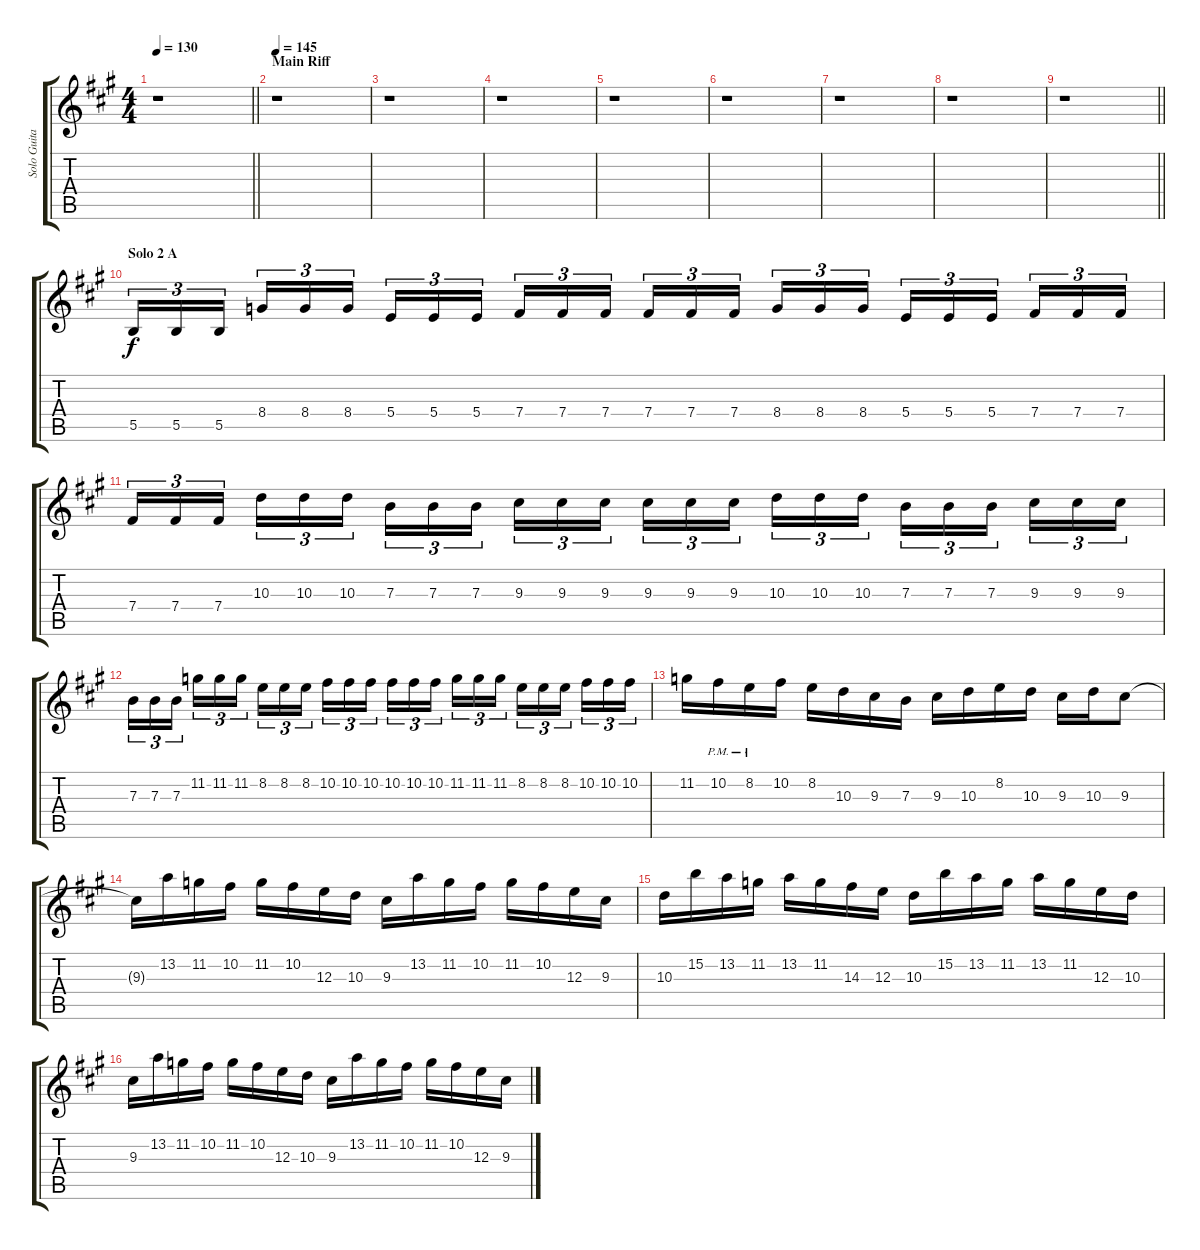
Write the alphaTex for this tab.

\track ("Solo Guitar" "Solo Guita") {instrument distortionguitar}
\staff {score tabs}
\tuning (Db4 Ab3 E3 B2 Gb2 B1) {hide}
\ts (4 4)
\tempo 130
\clef g2
\barLineRight lightlight
\ks a
r.1{dy mp} |
\section ("" "Main Riff")
\tempo 145
r.1 |
r.1 |
r.1 |
r.1 |
r.1 |
r.1 |
r.1 |
\barLineRight lightlight
r.1 |
\section ("" "Solo 2 A")
5.5.16{tu (3 2) dy f} 5.5.16{tu (3 2)} 5.5.16{tu (3 2) beam splitsecondary} 8.4.16{tu (3 2)} 8.4.16{tu (3 2)} 8.4.16{tu (3 2)} 5.4.16{tu (3 2)} 5.4.16{tu (3 2)} 5.4.16{tu (3 2) beam splitsecondary} 7.4.16{tu (3 2)} 7.4.16{tu (3 2)} 7.4.16{tu (3 2)} 7.4.16{tu (3 2)} 7.4.16{tu (3 2)} 7.4.16{tu (3 2) beam splitsecondary} 8.4.16{tu (3 2)} 8.4.16{tu (3 2)} 8.4.16{tu (3 2)} 5.4.16{tu (3 2)} 5.4.16{tu (3 2)} 5.4.16{tu (3 2) beam splitsecondary} 7.4.16{tu (3 2)} 7.4.16{tu (3 2)} 7.4.16{tu (3 2)} |
7.4.16{tu (3 2)} 7.4.16{tu (3 2)} 7.4.16{tu (3 2) beam splitsecondary} 10.3.16{tu (3 2)} 10.3.16{tu (3 2)} 10.3.16{tu (3 2)} 7.3.16{tu (3 2)} 7.3.16{tu (3 2)} 7.3.16{tu (3 2) beam splitsecondary} 9.3.16{tu (3 2)} 9.3.16{tu (3 2)} 9.3.16{tu (3 2)} 9.3.16{tu (3 2)} 9.3.16{tu (3 2)} 9.3.16{tu (3 2) beam splitsecondary} 10.3.16{tu (3 2)} 10.3.16{tu (3 2)} 10.3.16{tu (3 2)} 7.3.16{tu (3 2)} 7.3.16{tu (3 2)} 7.3.16{tu (3 2) beam splitsecondary} 9.3.16{tu (3 2)} 9.3.16{tu (3 2)} 9.3.16{tu (3 2)} |
7.3.16{tu (3 2)} 7.3.16{tu (3 2)} 7.3.16{tu (3 2) beam splitsecondary} 11.2.16{tu (3 2)} 11.2.16{tu (3 2)} 11.2.16{tu (3 2)} 8.2.16{tu (3 2)} 8.2.16{tu (3 2)} 8.2.16{tu (3 2) beam splitsecondary} 10.2.16{tu (3 2)} 10.2.16{tu (3 2)} 10.2.16{tu (3 2)} 10.2.16{tu (3 2)} 10.2.16{tu (3 2)} 10.2.16{tu (3 2) beam splitsecondary} 11.2.16{tu (3 2)} 11.2.16{tu (3 2)} 11.2.16{tu (3 2)} 8.2.16{tu (3 2)} 8.2.16{tu (3 2)} 8.2.16{tu (3 2) beam splitsecondary} 10.2.16{tu (3 2)} 10.2.16{tu (3 2)} 10.2.16{tu (3 2)} |
11.2.16 10.2{pm}.16 8.2{pm}.16 10.2.16 8.2.16 10.3.16 9.3.16 7.3.16 9.3.16 10.3.16 8.2.16 10.3.16 9.3.16 10.3.16 9.3.8 |
9.3{t}.16 13.2.16 11.2.16 10.2.16 11.2.16 10.2.16 12.3.16 10.3.16 9.3.16 13.2.16 11.2.16 10.2.16 11.2.16 10.2.16 12.3.16 9.3.16 |
10.3.16 15.2.16 13.2.16 11.2.16 13.2.16 11.2.16 14.3.16 12.3.16 10.3.16 15.2.16 13.2.16 11.2.16 13.2.16 11.2.16 12.3.16 10.3.16 |
9.3.16 13.2.16 11.2.16 10.2.16 11.2.16 10.2.16 12.3.16 10.3.16 9.3.16 13.2.16 11.2.16 10.2.16 11.2.16 10.2.16 12.3.16 9.3.16
